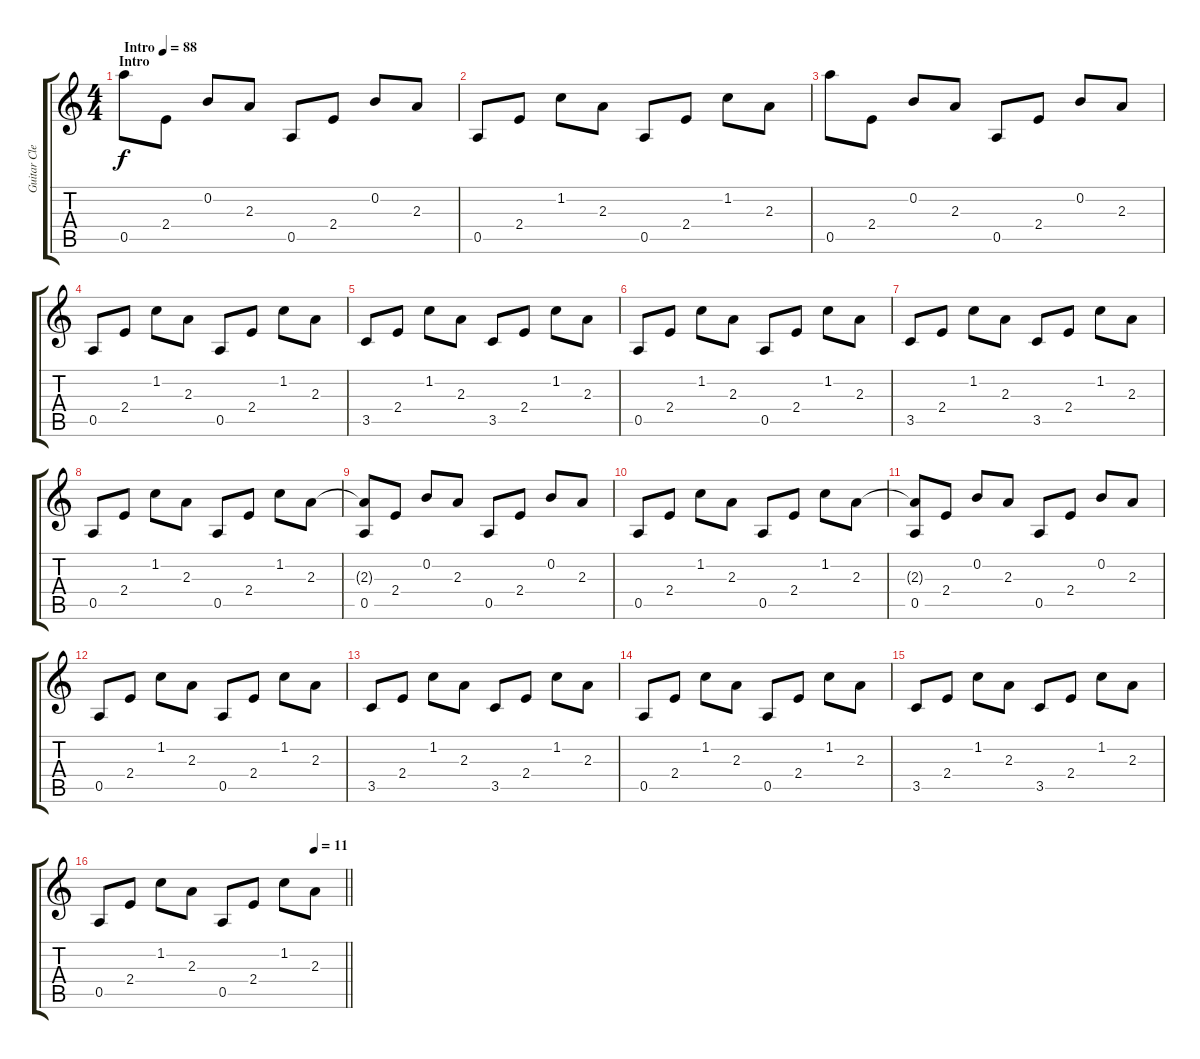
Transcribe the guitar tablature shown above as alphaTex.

\track ("Guitar Clean/Distortion" "Guitar Cle") {instrument electricguitarclean}
\staff {score tabs}
\tuning (E4 B3 G3 D3 A2 E2) {hide}
\ts (4 4)
\section ("" "Intro")
\tempo (88 "Intro")
\clef g2
\ks c
0.5.8{ot 15mb dy f instrument electricguitarclean} 2.4.8 0.2.8 2.3.8 0.5.8 2.4.8 0.2.8 2.3.8 |
0.5.8 2.4.8 1.2.8 2.3.8 0.5.8 2.4.8 1.2.8 2.3.8 |
0.5.8{ot 15mb} 2.4.8 0.2.8 2.3.8 0.5.8 2.4.8 0.2.8 2.3.8 |
0.5.8 2.4.8 1.2.8 2.3.8 0.5.8 2.4.8 1.2.8 2.3.8 |
3.5.8 2.4.8 1.2.8 2.3.8 3.5.8 2.4.8 1.2.8 2.3.8 |
0.5.8 2.4.8 1.2.8 2.3.8 0.5.8 2.4.8 1.2.8 2.3.8 |
3.5.8 2.4.8 1.2.8 2.3.8 3.5.8 2.4.8 1.2.8 2.3.8 |
0.5.8 2.4.8 1.2.8 2.3.8 0.5.8 2.4.8 1.2.8 2.3.8 |
(2.3{t} 0.5).8 2.4.8 0.2.8 2.3.8 0.5.8 2.4.8 0.2.8 2.3.8 |
0.5.8 2.4.8 1.2.8 2.3.8 0.5.8 2.4.8 1.2.8 2.3.8 |
(2.3{t} 0.5).8 2.4.8 0.2.8 2.3.8 0.5.8 2.4.8 0.2.8 2.3.8 |
0.5.8 2.4.8 1.2.8 2.3.8 0.5.8 2.4.8 1.2.8 2.3.8 |
3.5.8 2.4.8 1.2.8 2.3.8 3.5.8 2.4.8 1.2.8 2.3.8 |
0.5.8 2.4.8 1.2.8 2.3.8 0.5.8 2.4.8 1.2.8 2.3.8 |
3.5.8 2.4.8 1.2.8 2.3.8 3.5.8 2.4.8 1.2.8 2.3.8 |
\tempo (11 0.875)
\barLineRight lightlight
0.5.8 2.4.8 1.2.8 2.3.8 0.5.8 2.4.8 1.2.8 2.3.8
